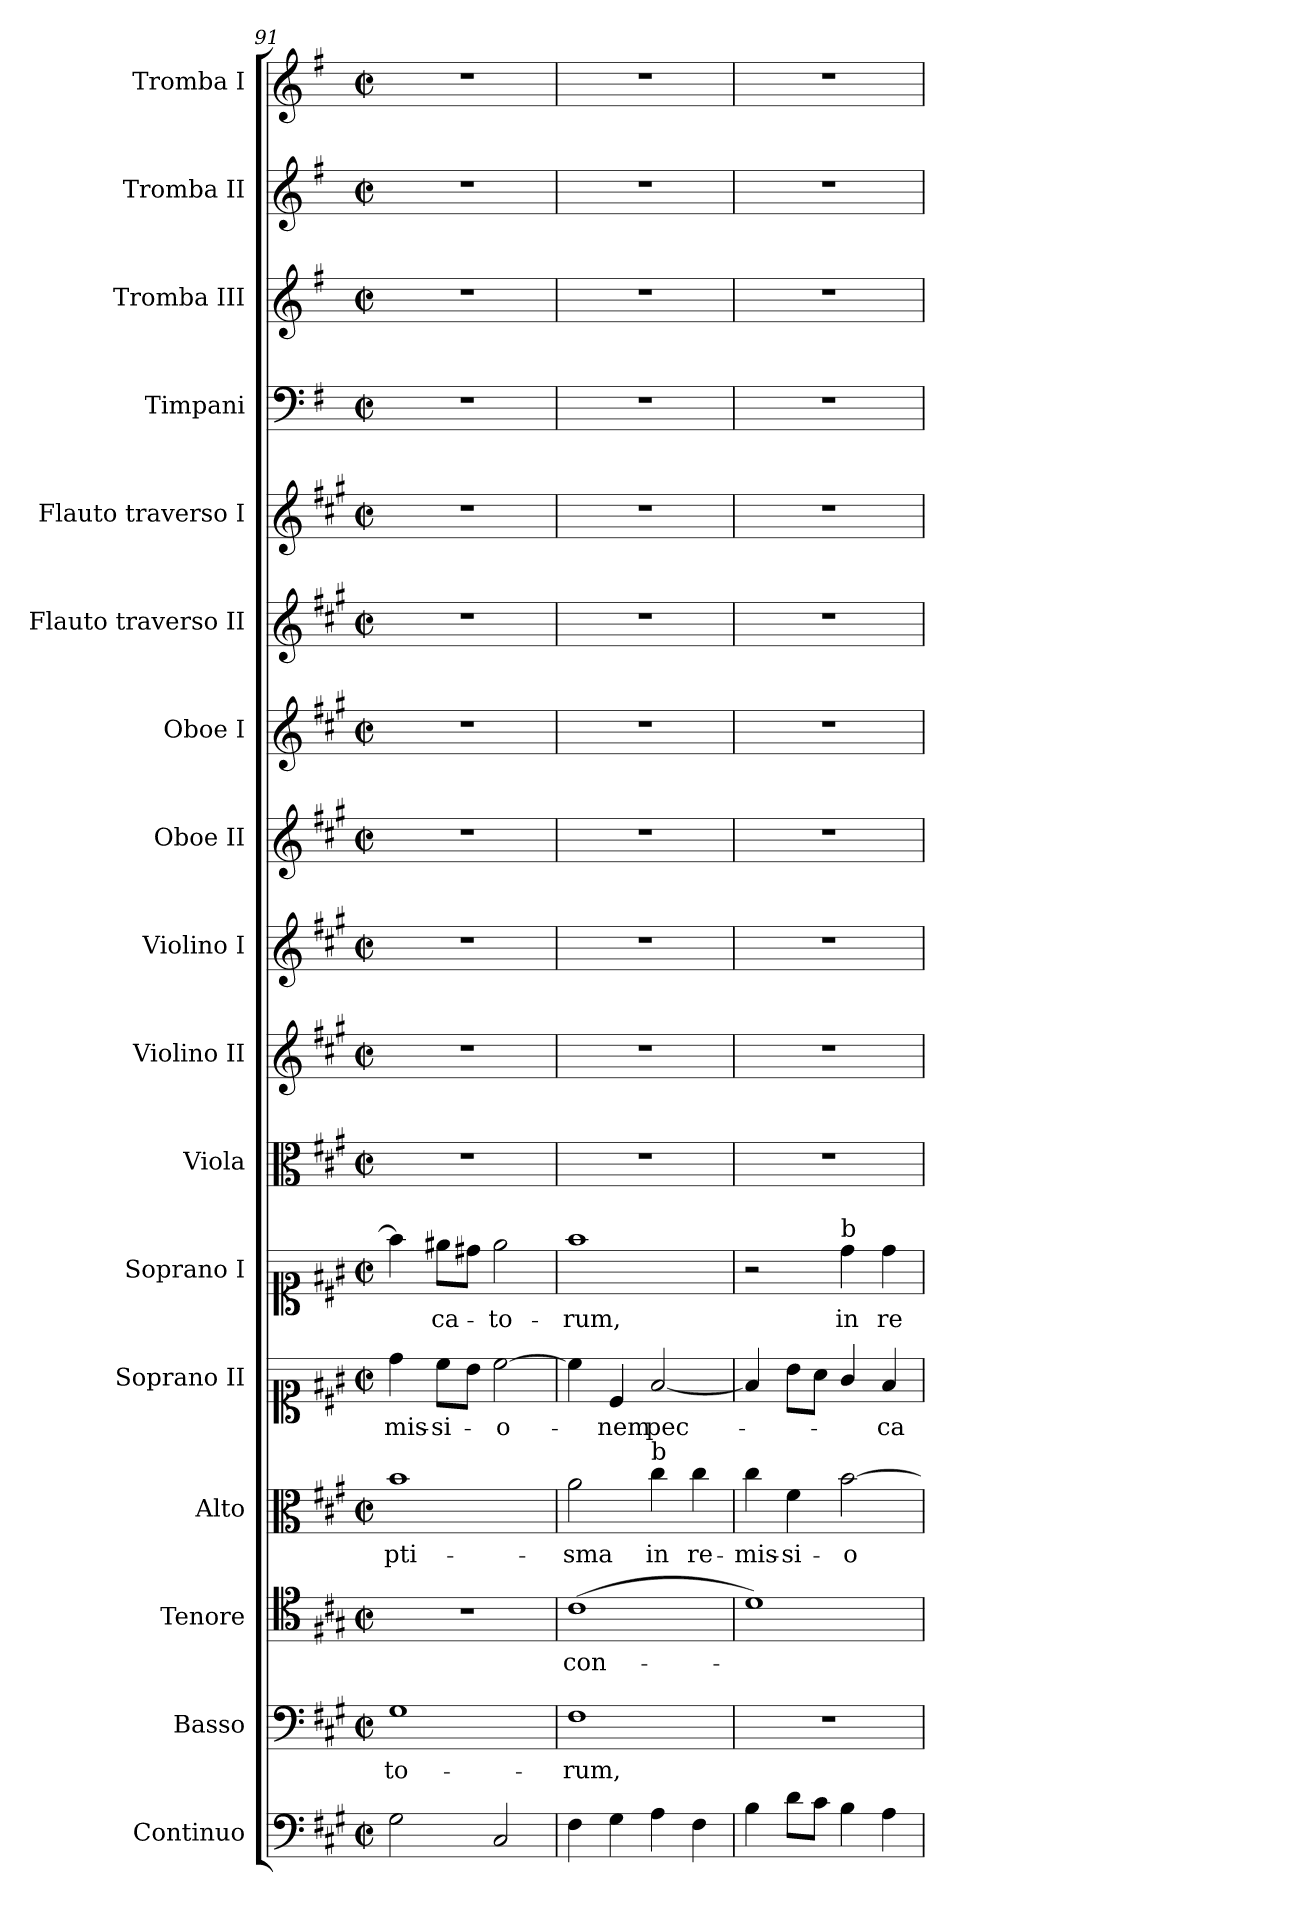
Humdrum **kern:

**kern	**kern	**text	**kern	**text	**kern	**text	**kern	**text	**kern	**text	**kern	**kern	**kern	**kern	**kern	**kern	**kern	**kern	**kern	**kern	**kern
*part17	*part16	*part16	*part15	*part15	*part14	*part14	*part13	*part13	*part12	*part12	*part11	*part10	*part9	*part8	*part7	*part6	*part5	*part4	*part3	*part2	*part1
*staff17	*staff16	*staff16	*staff15	*staff15	*staff14	*staff14	*staff13	*staff13	*staff12	*staff12	*staff11	*staff10	*staff9	*staff8	*staff7	*staff6	*staff5	*staff4	*staff3	*staff2	*staff1
*I"Continuo	*I"Basso	*	*I"Tenore	*	*I"Alto	*	*I"Soprano II	*	*I"Soprano I	*	*I"Viola	*I"Violino II	*I"Violino I	*I"Oboe II	*I"Oboe I	*I"Flauto traverso II	*I"Flauto traverso I	*I"Timpani	*I"Tromba III	*I"Tromba II	*I"Tromba I
*I'Cont.	*I'B.	*	*I'T.	*	*I'A.	*	*I'S. II	*	*I'S. I	*	*I'Vla.	*I'Vln. II	*I'Vln. I	*I'Ob. II	*I'Ob. I	*I'Fl. trv. II	*I'Fl. trv. I	*I'Timp.	*I'Tr. III	*I'Tr. II	*I'Tr. I
*clefF4	*clefF4	*	*clefC4	*	*clefC3	*	*clefC1	*	*clefC1	*	*clefC3	*clefG2	*clefG2	*clefG2	*clefG2	*clefG2	*clefG2	*clefF4	*clefG2	*clefG2	*clefG2
*	*	*	*	*	*	*	*	*	*	*	*	*	*	*	*	*	*	*ITrd-1c-2	*ITrd-1c-2	*ITrd-1c-2	*ITrd-1c-2
*k[f#c#g#]	*k[f#c#g#]	*	*k[f#c#g#]	*	*k[f#c#g#]	*	*k[f#c#g#]	*	*k[f#c#g#]	*	*k[f#c#g#]	*k[f#c#g#]	*k[f#c#g#]	*k[f#c#g#]	*k[f#c#g#]	*k[f#c#g#]	*k[f#c#g#]	*k[f#c#g#]	*k[f#c#g#]	*k[f#c#g#]	*k[f#c#g#]
*M2/2	*M2/2	*	*M2/2	*	*M2/2	*	*M2/2	*	*M2/2	*	*M2/2	*M2/2	*M2/2	*M2/2	*M2/2	*M2/2	*M2/2	*M2/2	*M2/2	*M2/2	*M2/2
*met(c|)	*met(c|)	*	*met(c|)	*	*met(c|)	*	*met(c|)	*	*met(c|)	*	*met(c|)	*met(c|)	*met(c|)	*met(c|)	*met(c|)	*met(c|)	*met(c|)	*met(c|)	*met(c|)	*met(c|)	*met(c|)
=91	=91	=91	=91	=91	=91	=91	=91	=91	=91	=91	=91	=91	=91	=91	=91	=91	=91	=91	=91	=91	=91
2G#\	1G#	-to-	1r	.	1b	-pti-	4dd\	-mis-	4ff#\]	.	1r	1r	1r	1r	1r	1r	1r	1r	1r	1r	1r
.	.	.	.	.	.	.	8cc#\L	-si-	8ee#X\L	-ca-	.	.	.	.	.	.	.	.	.	.	.
.	.	.	.	.	.	.	8b\J	.	8dd#X\J	.	.	.	.	.	.	.	.	.	.	.	.
2C#/	.	.	.	.	.	.	[2cc#\	-o-	2ee#\	-to-	.	.	.	.	.	.	.	.	.	.	.
=92	=92	=92	=92	=92	=92	=92	=92	=92	=92	=92	=92	=92	=92	=92	=92	=92	=92	=92	=92	=92	=92
4F#\	1F#	-rum,	(1c#	con-	2a\	-sma	4cc#\]	.	1ff#	-rum,	1r	1r	1r	1r	1r	1r	1r	1r	1r	1r	1r
4G#\	.	.	.	.	.	.	4c#/	-nem	.	.	.	.	.	.	.	.	.	.	.	.	.
!	!	!	!	!	!LO:TX:a:t=b	!	!	!	!	!	!	!	!	!	!	!	!	!	!	!	!
4A\	.	.	.	.	4cc#\	in	[2f#/	pec-	.	.	.	.	.	.	.	.	.	.	.	.	.
4F#\	.	.	.	.	4cc#\	re-	.	.	.	.	.	.	.	.	.	.	.	.	.	.	.
=93	=93	=93	=93	=93	=93	=93	=93	=93	=93	=93	=93	=93	=93	=93	=93	=93	=93	=93	=93	=93	=93
4B\	1r	.	1d)	.	4cc#\	-mis-	4f#/]	.	2r	.	1r	1r	1r	1r	1r	1r	1r	1r	1r	1r	1r
8d\L	.	.	.	.	4f#\	-si-	8b\L	.	.	.	.	.	.	.	.	.	.	.	.	.	.
8c#\J	.	.	.	.	.	.	8a\J	.	.	.	.	.	.	.	.	.	.	.	.	.	.
!	!	!	!	!	!	!	!	!	!LO:TX:a:t=b	!	!	!	!	!	!	!	!	!	!	!	!
4B\	.	.	.	.	[2b\	-o-	4g#/	.	4dd\	in	.	.	.	.	.	.	.	.	.	.	.
4A\	.	.	.	.	.	.	4f#/	-ca-	4dd\	re-	.	.	.	.	.	.	.	.	.	.	.
=	=	=	=	=	=	=	=	=	=	=	=	=	=	=	=	=	=	=	=	=	=
*-	*-	*-	*-	*-	*-	*-	*-	*-	*-	*-	*-	*-	*-	*-	*-	*-	*-	*-	*-	*-	*-
